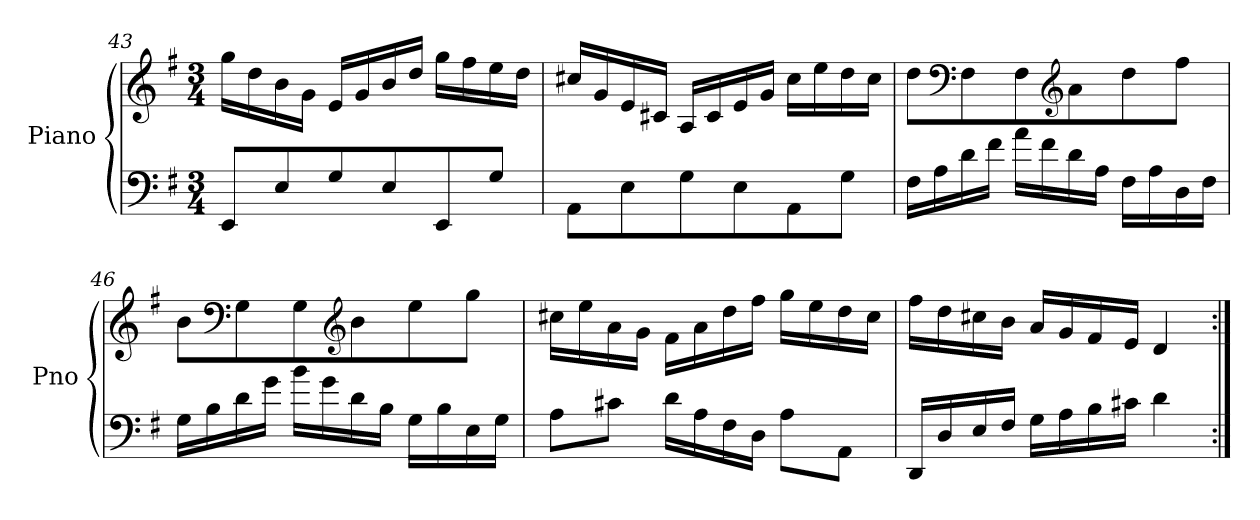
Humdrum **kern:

**kern	**kern
*part1	*part1
*staff2	*staff1
*I"Piano	*
*I'Pno	*
*clefF4	*clefG2
*k[f#]	*k[f#]
*M3/4	*M3/4
=43	=43
8EE/L	16gg\LL
.	16dd\
8E/	16b\
.	16g\JJ
8G/	16e/LL
.	16g/
8E/	16b/
.	16dd/JJ
8EE/	16gg\LL
.	16ff#\
8G/J	16ee\
.	16dd\JJ
=44	=44
8AA\L	16cc#X/LL
.	16g/
8E\	16e/
.	16c#X/JJ
8G\	16A/LL
.	16c#/
8E\	16e/
.	16g/JJ
8AA\	16cc#\LL
.	16ee\
8G\J	16dd\
.	16cc#\JJ
!!LO:LB:g=z
=45	=45
16F#\LL	8dd\L
16A\	.
*	*clefF4
16d\	8F#\
16f#\JJ	.
16a\LL	8F#\
16f#\	.
*	*clefG2
16d\	8a\
16A\JJ	.
16F#\LL	8dd\
16A\	.
16D\	8ff#\J
16F#\JJ	.
=46	=46
16G\LL	8b\L
16B\	.
*	*clefF4
16d\	8G\
16g\JJ	.
16b\LL	8G\
16g\	.
*	*clefG2
16d\	8b\
16B\JJ	.
16G\LL	8ee\
16B\	.
16E\	8gg\J
16G\JJ	.
=47	=47
8A\L	16cc#X\LL
.	16ee\
8c#X\J	16a\
.	16g\JJ
16d\LL	16f#\LL
16A\	16a\
16F#\	16dd\
16D\JJ	16ff#\JJ
8A\L	16gg\LL
.	16ee\
8AA\J	16dd\
.	16cc#\JJ
=48	=48
16DD/LL	16ff#\LL
16D/	16dd\
16E/	16cc#X\
16F#/JJ	16b\JJ
16G\LL	16a/LL
16A\	16g/
16B\	16f#/
16c#X\JJ	16e/JJ
4d\	4d/
=:|!	=:|!
*-	*-
